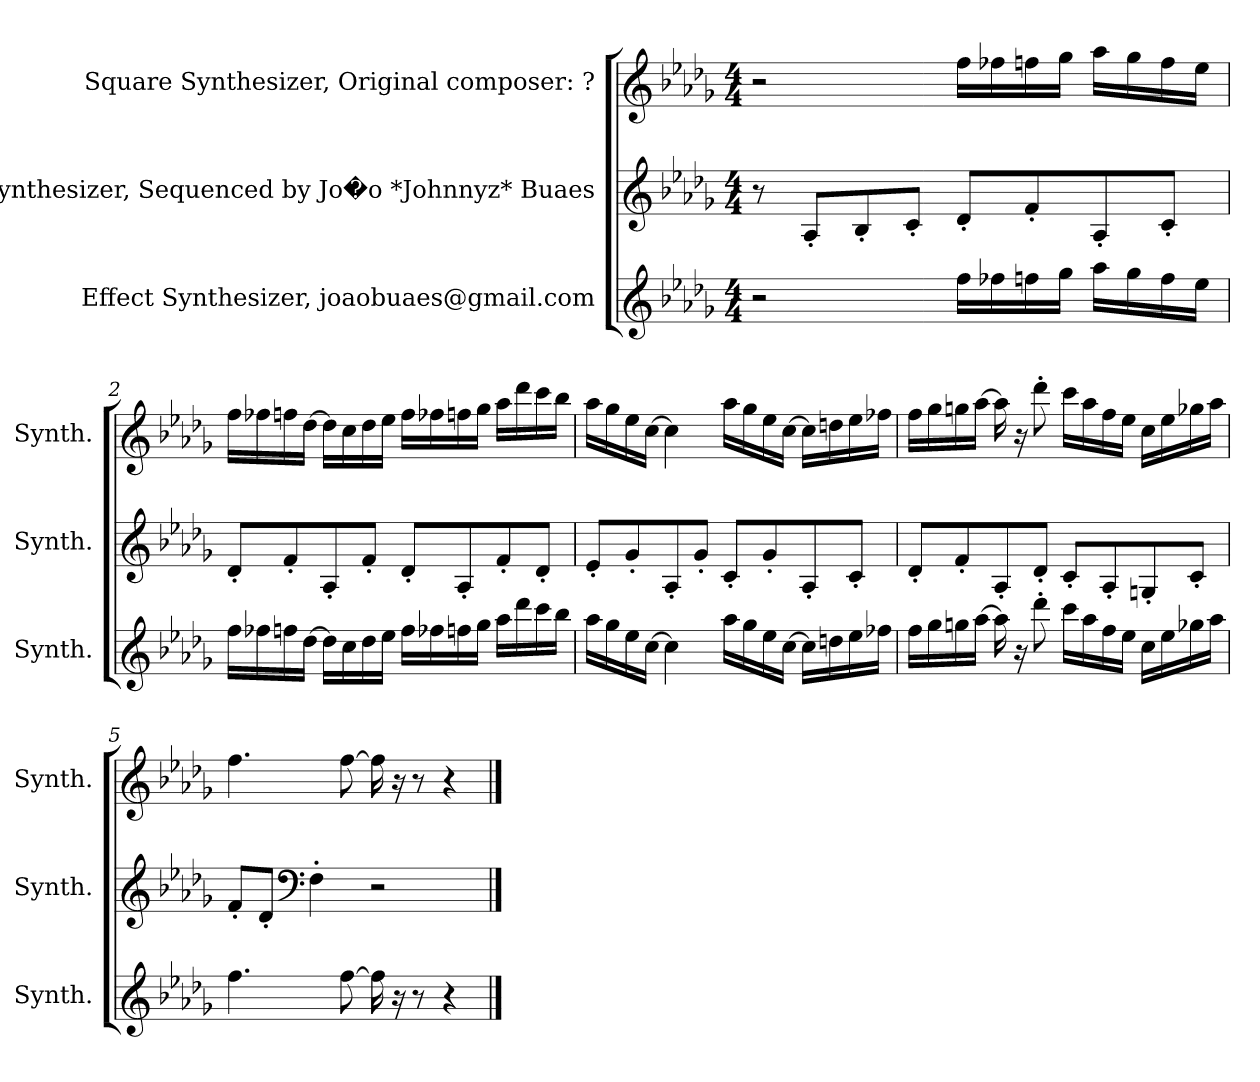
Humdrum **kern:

**kern	**kern	**kern
*part3	*part2	*part1
*staff3	*staff2	*staff1
*I"Effect Synthesizer, joaobuaes@gmail.com	*I"Square Synthesizer, Sequenced by Jo�o *Johnnyz* Buaes	*I"Square Synthesizer, Original composer: ?
*I'Synth.	*I'Synth.	*I'Synth.
*clefG2	*clefG2	*clefG2
*k[b-e-a-d-g-]	*k[b-e-a-d-g-]	*k[b-e-a-d-g-]
*M4/4	*M4/4	*M4/4
*MM130	*MM130	*MM130
=1	=1	=1
2r	8r	2r
.	8A-'/L	.
.	8B-'/	.
.	8c'/J	.
16ff\LL	8d-'/L	16ff\LL
16ff-X\	.	16ff-X\
16ffn\	8f'/	16ffn\
16gg-\JJ	.	16gg-\JJ
16aa-\LL	8A-'/	16aa-\LL
16gg-\	.	16gg-\
16ff\	8c'/J	16ff\
16ee-\JJ	.	16ee-\JJ
!!LO:LB:g=z
=2	=2	=2
16ff\LL	8d-'/L	16ff\LL
16ff-X\	.	16ff-X\
16ffn\	8f'/	16ffn\
[16dd-\JJ	.	[16dd-\JJ
16dd-\LL]	8A-'/	16dd-\LL]
16cc\	.	16cc\
16dd-\	8f'/J	16dd-\
16ee-\JJ	.	16ee-\JJ
16ff\LL	8d-'/L	16ff\LL
16ff-X\	.	16ff-X\
16ffn\	8A-'/	16ffn\
16gg-\JJ	.	16gg-\JJ
16aa-\LL	8f'/	16aa-\LL
16ddd-\	.	16ddd-\
16ccc\	8d-'/J	16ccc\
16bb-\JJ	.	16bb-\JJ
=3	=3	=3
16aa-\LL	8e-'/L	16aa-\LL
16gg-\	.	16gg-\
16ee-\	8g-'/	16ee-\
[16cc\JJ	.	[16cc\JJ
4cc\]	8A-'/	4cc\]
.	8g-'/J	.
16aa-\LL	8c'/L	16aa-\LL
16gg-\	.	16gg-\
16ee-\	8g-'/	16ee-\
[16cc\JJ	.	[16cc\JJ
16cc\LL]	8A-'/	16cc\LL]
16ddn\	.	16ddn\
16ee-\	8c'/J	16ee-\
16ff-X\JJ	.	16ff-X\JJ
!!LO:LB:g=z
=4	=4	=4
16ff\LL	8d-'/L	16ff\LL
16gg-\	.	16gg-\
16ggn\	8f'/	16ggn\
[16aa-\JJ	.	[16aa-\JJ
16aa-\]	8A-'/	16aa-\]
16r	.	16r
8ddd-'\	8d-'/J	8ddd-'\
16ccc\LL	8c'/L	16ccc\LL
16aa-\	.	16aa-\
16ff\	8A-'/	16ff\
16ee-\JJ	.	16ee-\JJ
16cc\LL	8Gn'/	16cc\LL
16ee-\	.	16ee-\
16gg-X\	8c'/J	16gg-X\
16aa-\JJ	.	16aa-\JJ
=5	=5	=5
4.ff\	8f'/L	4.ff\
.	8d-'/J	.
*	*clefF4	*
.	4F'\	.
[8ff\	.	[8ff\
16ff\]	2r	16ff\]
16r	.	16r
8r	.	8r
4r	.	4r
==	==	==
*-	*-	*-
